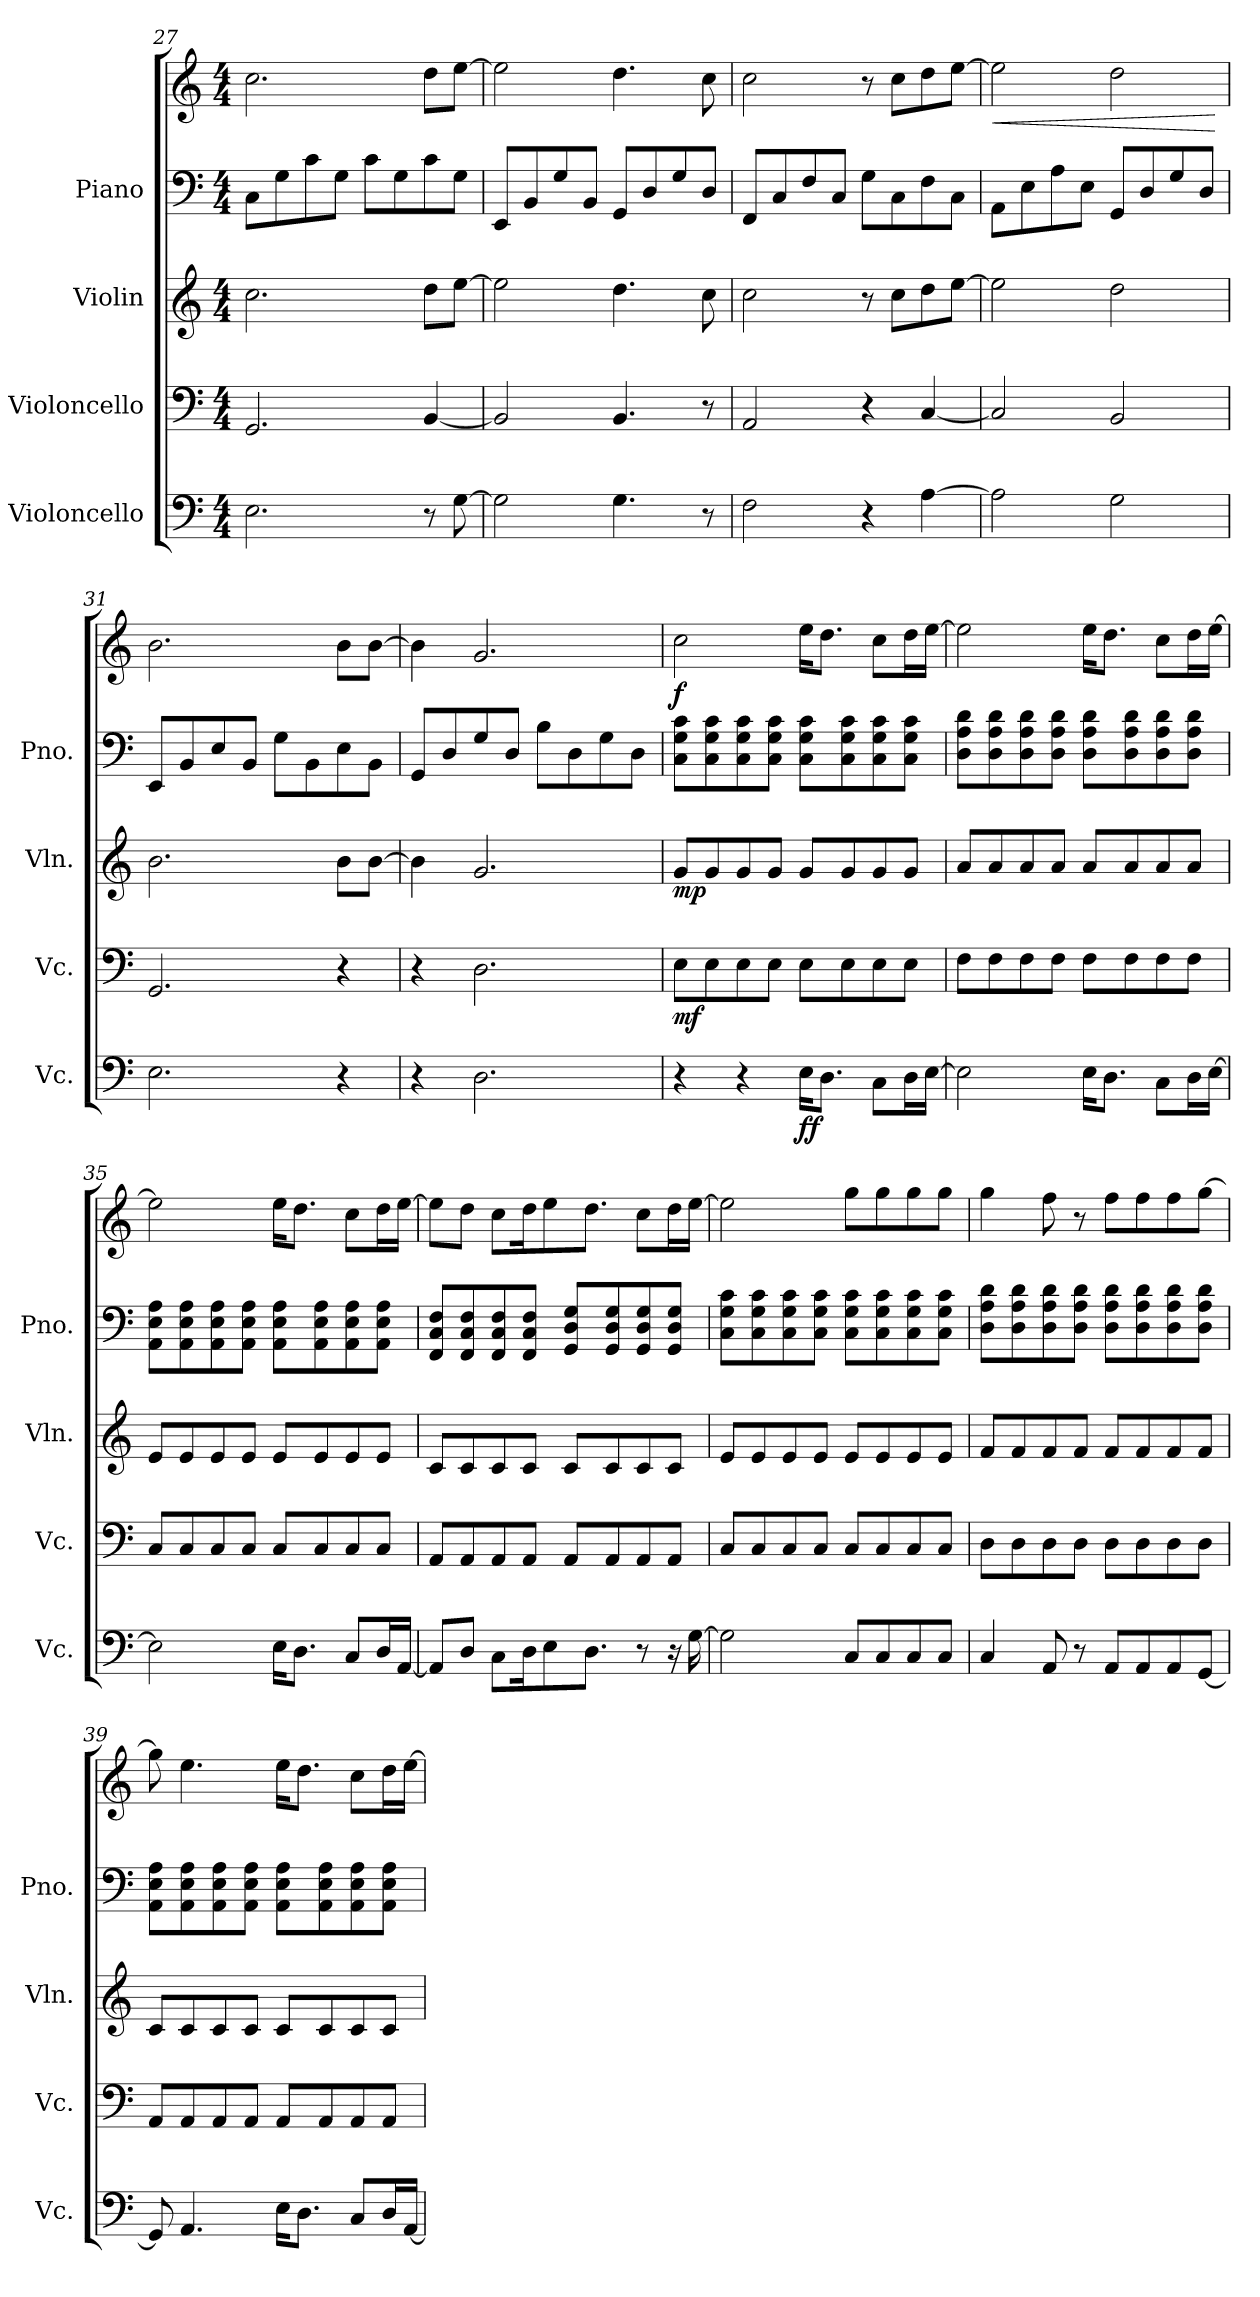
**kern	**dynam	**kern	**dynam	**kern	**dynam	**kern	**kern	**dynam
*part4	*part4	*part3	*part3	*part2	*part2	*part1	*part1	*part1
*staff5	*staff5	*staff4	*staff4	*staff3	*staff3	*staff2	*staff1	*staff1/2
*I"Violoncello	*	*I"Violoncello	*	*I"Violin	*	*I"Piano	*	*
*I'Vc.	*	*I'Vc.	*	*I'Vln.	*	*I'Pno.	*	*
*clefF4	*	*clefF4	*	*clefG2	*	*clefF4	*clefG2	*
*k[]	*	*k[]	*	*k[]	*	*k[]	*k[]	*
*M4/4	*	*M4/4	*	*M4/4	*	*M4/4	*M4/4	*
=27	=27	=27	=27	=27	=27	=27	=27	=27
2.E\	.	2.GG/	.	2.cc\	.	8C\L	2.cc\	.
.	.	.	.	.	.	8G\	.	.
.	.	.	.	.	.	8c\	.	.
.	.	.	.	.	.	8G\J	.	.
.	.	.	.	.	.	8c\L	.	.
.	.	.	.	.	.	8G\	.	.
8r	.	[4BB/	.	8dd\L	.	8c\	8dd\L	.
[8G\	.	.	.	[8ee\J	.	8G\J	[8ee\J	.
=28	=28	=28	=28	=28	=28	=28	=28	=28
2G\]	.	2BB/]	.	2ee\]	.	8EE/L	2ee\]	.
.	.	.	.	.	.	8BB/	.	.
.	.	.	.	.	.	8G/	.	.
.	.	.	.	.	.	8BB/J	.	.
4.G\	.	4.BB/	.	4.dd\	.	8GG/L	4.dd\	.
.	.	.	.	.	.	8D/	.	.
.	.	.	.	.	.	8G/	.	.
8r	.	8r	.	8cc\	.	8D/J	8cc\	.
=29	=29	=29	=29	=29	=29	=29	=29	=29
2F\	.	2AA/	.	2cc\	.	8FF/L	2cc\	.
.	.	.	.	.	.	8C/	.	.
.	.	.	.	.	.	8F/	.	.
.	.	.	.	.	.	8C/J	.	.
4r	.	4r	.	8r	.	8G\L	8r	.
.	.	.	.	8cc\L	.	8C\	8cc\L	.
[4A\	.	[4C/	.	8dd\	.	8F\	8dd\	.
.	.	.	.	[8ee\J	.	8C\J	[8ee\J	.
=30	=30	=30	=30	=30	=30	=30	=30	=30
!	!	!	!	!	!	!	!	!LO:HP:b
2A\]	.	2C/]	.	2ee\]	.	8AA\L	2ee\]	<
.	.	.	.	.	.	8E\	.	.
.	.	.	.	.	.	8A\	.	.
.	.	.	.	.	.	8E\J	.	.
2G\	.	2BB/	.	2dd\	.	8GG/L	2dd\	.
.	.	.	.	.	.	8D/	.	.
.	.	.	.	.	.	8G/	.	.
.	.	.	.	.	.	8D/J	.	.
.	.	.	.	.	.	.	.	[
!!LO:PB:g=z
=31	=31	=31	=31	=31	=31	=31	=31	=31
2.E\	.	2.GG/	.	2.b\	.	8EE/L	2.b\	.
.	.	.	.	.	.	8BB/	.	.
.	.	.	.	.	.	8E/	.	.
.	.	.	.	.	.	8BB/J	.	.
.	.	.	.	.	.	8G\L	.	.
.	.	.	.	.	.	8BB\	.	.
4r	.	4r	.	8b\L	.	8E\	8b\L	.
.	.	.	.	[8b\J	.	8BB\J	[8b\J	.
=32	=32	=32	=32	=32	=32	=32	=32	=32
4r	.	4r	.	4b\]	.	8GG/L	4b\]	.
.	.	.	.	.	.	8D/	.	.
2.D\	.	2.D\	.	2.g/	.	8G/	2.g/	.
.	.	.	.	.	.	8D/J	.	.
.	.	.	.	.	.	8B\L	.	.
.	.	.	.	.	.	8D\	.	.
.	.	.	.	.	.	8G\	.	.
.	.	.	.	.	.	8D\J	.	.
=33	=33	=33	=33	=33	=33	=33	=33	=33
!	!	!	!LO:DY:b	!	!LO:DY:b	!	!	!LO:DY:b
4r	.	8E\L	mf	8g/L	mp	8C\ 8G\ 8c\L	2cc\	f
.	.	8E\	.	8g/	.	8C\ 8G\ 8c\	.	.
4r	.	8E\	.	8g/	.	8C\ 8G\ 8c\	.	.
.	.	8E\J	.	8g/J	.	8C\ 8G\ 8c\J	.	.
!	!LO:DY:b	!	!	!	!	!	!	!
16E\KL	ff	8E\L	.	8g/L	.	8C\ 8G\ 8c\L	16ee\KL	.
8.D\J	.	.	.	.	.	.	8.dd\J	.
.	.	8E\	.	8g/	.	8C\ 8G\ 8c\	.	.
8C\L	.	8E\	.	8g/	.	8C\ 8G\ 8c\	8cc\L	.
16D\L	.	8E\J	.	8g/J	.	8C\ 8G\ 8c\J	16dd\L	.
[16E\JJ	.	.	.	.	.	.	[16ee\JJ	.
=34	=34	=34	=34	=34	=34	=34	=34	=34
2E\]	.	8F\L	.	8a/L	.	8D\ 8A\ 8d\L	2ee\]	.
.	.	8F\	.	8a/	.	8D\ 8A\ 8d\	.	.
.	.	8F\	.	8a/	.	8D\ 8A\ 8d\	.	.
.	.	8F\J	.	8a/J	.	8D\ 8A\ 8d\J	.	.
16E\KL	.	8F\L	.	8a/L	.	8D\ 8A\ 8d\L	16ee\KL	.
8.D\J	.	.	.	.	.	.	8.dd\J	.
.	.	8F\	.	8a/	.	8D\ 8A\ 8d\	.	.
8C\L	.	8F\	.	8a/	.	8D\ 8A\ 8d\	8cc\L	.
16D\L	.	8F\J	.	8a/J	.	8D\ 8A\ 8d\J	16dd\L	.
[16E\JJ	.	.	.	.	.	.	[16ee\JJ	.
!!LO:LB:g=z
=35	=35	=35	=35	=35	=35	=35	=35	=35
2E\]	.	8C/L	.	8e/L	.	8AA\ 8E\ 8A\L	2ee\]	.
.	.	8C/	.	8e/	.	8AA\ 8E\ 8A\	.	.
.	.	8C/	.	8e/	.	8AA\ 8E\ 8A\	.	.
.	.	8C/J	.	8e/J	.	8AA\ 8E\ 8A\J	.	.
16E\KL	.	8C/L	.	8e/L	.	8AA\ 8E\ 8A\L	16ee\KL	.
8.D\J	.	.	.	.	.	.	8.dd\J	.
.	.	8C/	.	8e/	.	8AA\ 8E\ 8A\	.	.
8C/L	.	8C/	.	8e/	.	8AA\ 8E\ 8A\	8cc\L	.
16D/L	.	8C/J	.	8e/J	.	8AA\ 8E\ 8A\J	16dd\L	.
[16AA/JJ	.	.	.	.	.	.	[16ee\JJ	.
=36	=36	=36	=36	=36	=36	=36	=36	=36
8AA/L]	.	8AA/L	.	8c/L	.	8FF/ 8C/ 8F/L	8ee\L]	.
8D/J	.	8AA/	.	8c/	.	8FF/ 8C/ 8F/	8dd\J	.
8C\L	.	8AA/	.	8c/	.	8FF/ 8C/ 8F/	8cc\L	.
16D\K	.	8AA/J	.	8c/J	.	8FF/ 8C/ 8F/J	16dd\K	.
8E\	.	.	.	.	.	.	8ee\	.
.	.	8AA/L	.	8c/L	.	8GG/ 8D/ 8G/L	.	.
8.D\J	.	.	.	.	.	.	8.dd\J	.
.	.	8AA/	.	8c/	.	8GG/ 8D/ 8G/	.	.
8r	.	8AA/	.	8c/	.	8GG/ 8D/ 8G/	8cc\L	.
16r	.	8AA/J	.	8c/J	.	8GG/ 8D/ 8G/J	16dd\L	.
[16G\	.	.	.	.	.	.	[16ee\JJ	.
=37	=37	=37	=37	=37	=37	=37	=37	=37
2G\]	.	8C/L	.	8e/L	.	8C\ 8G\ 8c\L	2ee\]	.
.	.	8C/	.	8e/	.	8C\ 8G\ 8c\	.	.
.	.	8C/	.	8e/	.	8C\ 8G\ 8c\	.	.
.	.	8C/J	.	8e/J	.	8C\ 8G\ 8c\J	.	.
8C/L	.	8C/L	.	8e/L	.	8C\ 8G\ 8c\L	8gg\L	.
8C/	.	8C/	.	8e/	.	8C\ 8G\ 8c\	8gg\	.
8C/	.	8C/	.	8e/	.	8C\ 8G\ 8c\	8gg\	.
8C/J	.	8C/J	.	8e/J	.	8C\ 8G\ 8c\J	8gg\J	.
!!LO:PB:g=z
=38	=38	=38	=38	=38	=38	=38	=38	=38
4C/	.	8D\L	.	8f/L	.	8D\ 8A\ 8d\L	4gg\	.
.	.	8D\	.	8f/	.	8D\ 8A\ 8d\	.	.
8AA/	.	8D\	.	8f/	.	8D\ 8A\ 8d\	8ff\	.
8r	.	8D\J	.	8f/J	.	8D\ 8A\ 8d\J	8r	.
8AA/L	.	8D\L	.	8f/L	.	8D\ 8A\ 8d\L	8ff\L	.
8AA/	.	8D\	.	8f/	.	8D\ 8A\ 8d\	8ff\	.
8AA/	.	8D\	.	8f/	.	8D\ 8A\ 8d\	8ff\	.
[8GG/J	.	8D\J	.	8f/J	.	8D\ 8A\ 8d\J	[8gg\J	.
=39	=39	=39	=39	=39	=39	=39	=39	=39
8GG/]	.	8AA/L	.	8c/L	.	8AA\ 8E\ 8A\L	8gg\]	.
4.AA/	.	8AA/	.	8c/	.	8AA\ 8E\ 8A\	4.ee\	.
.	.	8AA/	.	8c/	.	8AA\ 8E\ 8A\	.	.
.	.	8AA/J	.	8c/J	.	8AA\ 8E\ 8A\J	.	.
16E\KL	.	8AA/L	.	8c/L	.	8AA\ 8E\ 8A\L	16ee\KL	.
8.D\J	.	.	.	.	.	.	8.dd\J	.
.	.	8AA/	.	8c/	.	8AA\ 8E\ 8A\	.	.
8C/L	.	8AA/	.	8c/	.	8AA\ 8E\ 8A\	8cc\L	.
16D/L	.	8AA/J	.	8c/J	.	8AA\ 8E\ 8A\J	16dd\L	.
[16AA/JJ	.	.	.	.	.	.	[16ee\JJ	.
=	=	=	=	=	=	=	=	=
*-	*-	*-	*-	*-	*-	*-	*-	*-
